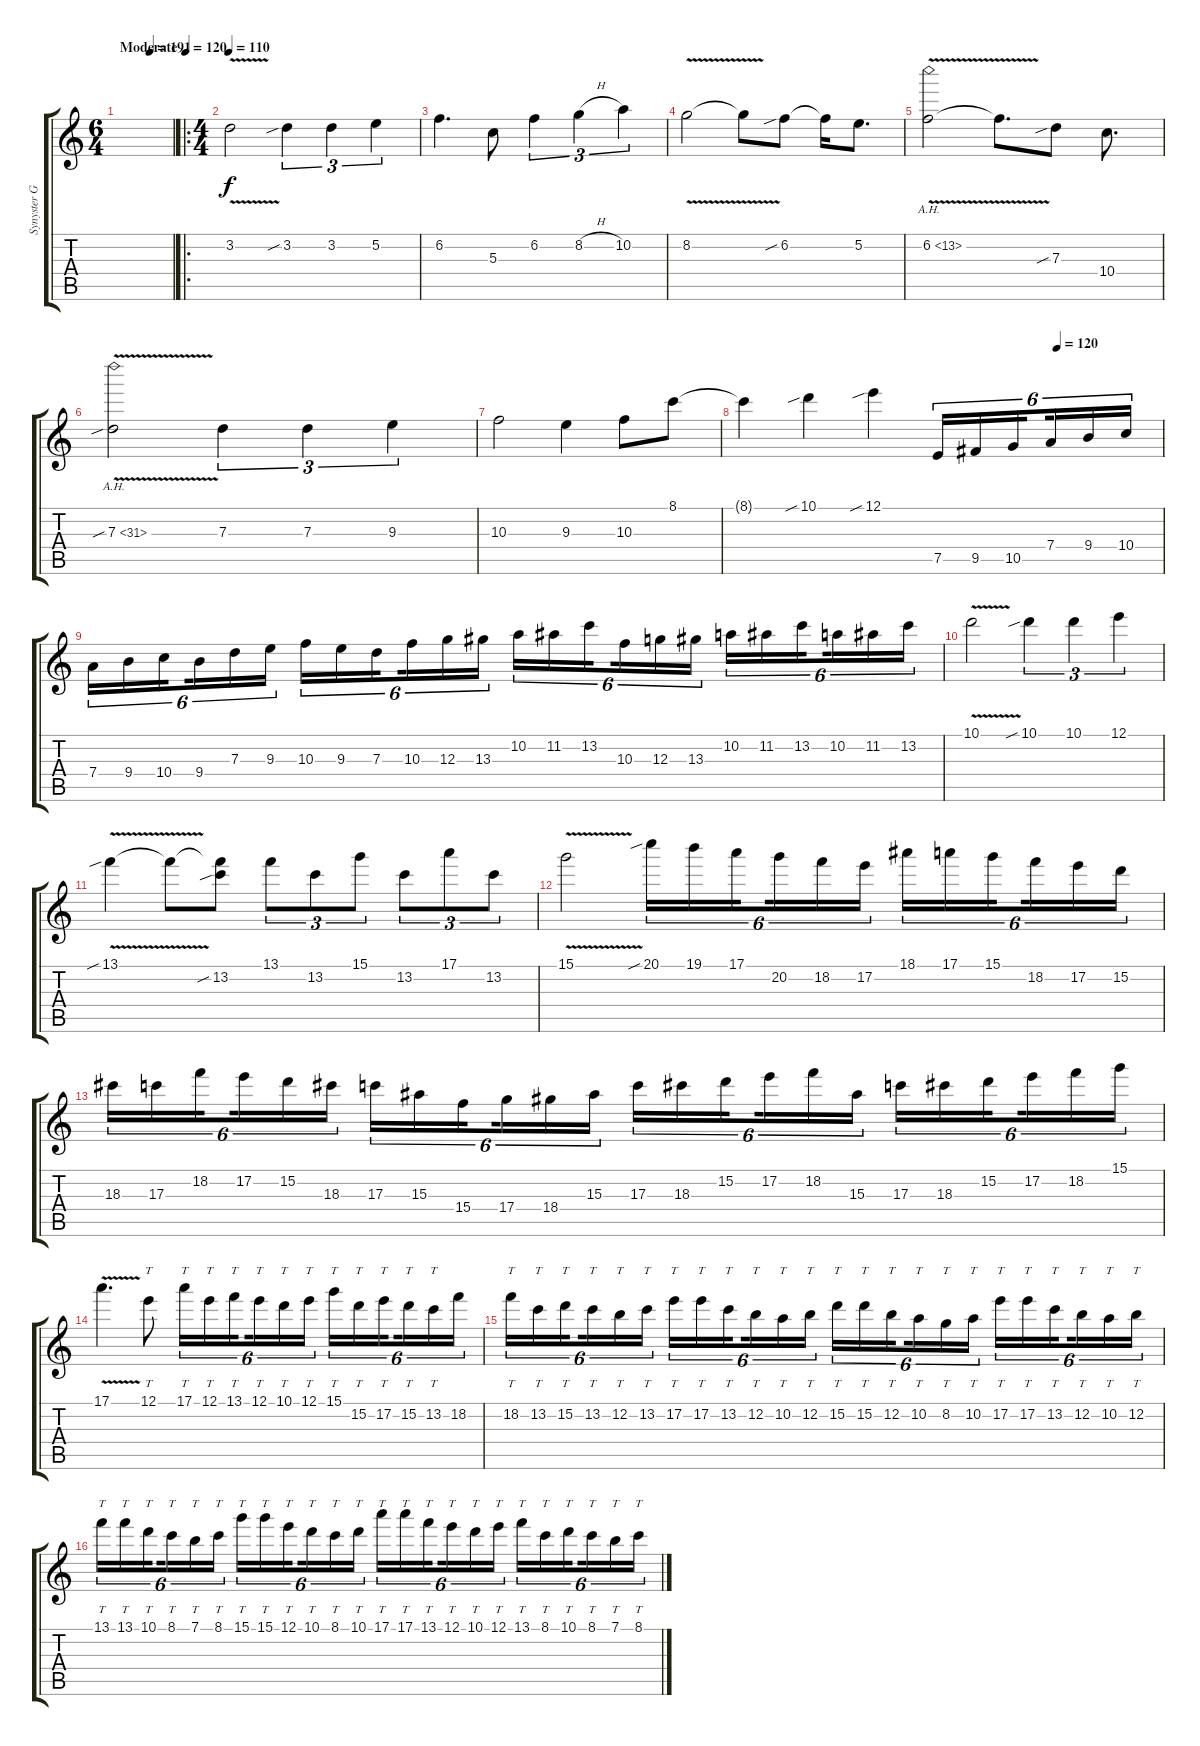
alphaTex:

\track ("Synyster Gates" "Synyster G") {instrument distortionguitar}
\staff {score tabs}
\tuning (E4 B3 G3 D3 A2 D2) {hide}
\ts (6 4)
\tempo (120 "Moderate")
\tempo 137
\tempo (191 0.5833333333333334)
\tempo (120 "Moderate")
\clef g2
\ks c
|
\ro
\ts (4 4)
\tempo 110
3.2{v}.2 3.2{sib}.4{tu (3 2)} 3.2.4{tu (3 2)} 5.2.4{tu (3 2)} |
6.2.4{d} 5.3.8 6.2.4{tu (3 2)} 8.2{h}.4{tu (3 2)} 10.2.4{tu (3 2)} |
8.2{v}.2 8.2{t}.8 6.2{sib}.8 6.2{t}.16 5.2.8{d} |
6.2{ah 7 v}.2 6.2{t}.8{d} 7.3{sib}.8 10.4.8{d} |
7.3{ah 24 v sib}.2 7.3.4{tu (3 2)} 7.3.4{tu (3 2)} 9.3.4{tu (3 2)} |
10.3.2 9.3.4 10.3.8 8.1.8 |
\tempo (120 0.75)
8.1{t}.4 10.1{sib}.4 12.1{sib}.4 7.5.16{tu (6 4)} 9.5.16{tu (6 4)} 10.5.16{tu (6 4) beam splitsecondary} 7.4.16{tu (6 4)} 9.4.16{tu (6 4)} 10.4.16{tu (6 4)} |
7.4.16{tu (6 4)} 9.4.16{tu (6 4)} 10.4.16{tu (6 4) beam splitsecondary} 9.4.16{tu (6 4)} 7.3.16{tu (6 4)} 9.3.16{tu (6 4)} 10.3.16{tu (6 4)} 9.3.16{tu (6 4)} 7.3.16{tu (6 4) beam splitsecondary} 10.3.16{tu (6 4)} 12.3.16{tu (6 4)} 13.3.16{tu (6 4)} 10.2.16{tu (6 4)} 11.2.16{tu (6 4)} 13.2.16{tu (6 4) beam splitsecondary} 10.3.16{tu (6 4)} 12.3.16{tu (6 4)} 13.3.16{tu (6 4)} 10.2.16{tu (6 4)} 11.2.16{tu (6 4)} 13.2.16{tu (6 4) beam splitsecondary} 10.2.16{tu (6 4)} 11.2.16{tu (6 4)} 13.2.16{tu (6 4)} |
10.1{v}.2 10.1{sib}.4{tu (3 2)} 10.1.4{tu (3 2)} 12.1.4{tu (3 2)} |
13.1{v sib}.4 13.1{t}.8 (13.1{t} 13.2{sib}).8 13.1.8{tu (3 2)} 13.2.8{tu (3 2)} 15.1.8{tu (3 2)} 13.2.8{tu (3 2)} 17.1.8{tu (3 2)} 13.2.8{tu (3 2)} |
15.1{v}.2 20.1{sib}.16{tu (6 4)} 19.1.16{tu (6 4)} 17.1.16{tu (6 4) beam splitsecondary} 20.2.16{tu (6 4)} 18.2.16{tu (6 4)} 17.2.16{tu (6 4)} 18.1.16{tu (6 4)} 17.1.16{tu (6 4)} 15.1.16{tu (6 4) beam splitsecondary} 18.2.16{tu (6 4)} 17.2.16{tu (6 4)} 15.2.16{tu (6 4)} |
18.3.16{tu (6 4)} 17.3.16{tu (6 4)} 18.2.16{tu (6 4) beam splitsecondary} 17.2.16{tu (6 4)} 15.2.16{tu (6 4)} 18.3.16{tu (6 4)} 17.3.16{tu (6 4)} 15.3.16{tu (6 4)} 15.4.16{tu (6 4) beam splitsecondary} 17.4.16{tu (6 4)} 18.4.16{tu (6 4)} 15.3.16{tu (6 4)} 17.3.16{tu (6 4)} 18.3.16{tu (6 4)} 15.2.16{tu (6 4) beam splitsecondary} 17.2.16{tu (6 4)} 18.2.16{tu (6 4)} 15.3.16{tu (6 4)} 17.3.16{tu (6 4)} 18.3.16{tu (6 4)} 15.2.16{tu (6 4) beam splitsecondary} 17.2.16{tu (6 4)} 18.2.16{tu (6 4)} 15.1.16{tu (6 4)} |
17.1{v}.4{d} 12.1.8{tt instrument overdrivenguitar} 17.1.16{tt tu (6 4)} 12.1.16{tt tu (6 4)} 13.1.16{tt tu (6 4) beam splitsecondary} 12.1.16{tt tu (6 4)} 10.1.16{tt tu (6 4)} 12.1.16{tt tu (6 4)} 15.1.16{tt tu (6 4)} 15.2.16{tt tu (6 4)} 17.2.16{tt tu (6 4) beam splitsecondary} 15.2.16{tt tu (6 4)} 13.2.16{tt tu (6 4)} 18.2.16{tu (6 4)} |
18.2.16{tt tu (6 4)} 13.2.16{tt tu (6 4)} 15.2.16{tt tu (6 4) beam splitsecondary} 13.2.16{tt tu (6 4)} 12.2.16{tt tu (6 4)} 13.2.16{tt tu (6 4)} 17.2.16{tt tu (6 4)} 17.2.16{tt tu (6 4)} 13.2.16{tt tu (6 4) beam splitsecondary} 12.2.16{tt tu (6 4)} 10.2.16{tt tu (6 4)} 12.2.16{tt tu (6 4)} 15.2.16{tt tu (6 4)} 15.2.16{tt tu (6 4)} 12.2.16{tt tu (6 4) beam splitsecondary} 10.2.16{tt tu (6 4)} 8.2.16{tt tu (6 4)} 10.2.16{tt tu (6 4)} 17.2.16{tt tu (6 4)} 17.2.16{tt tu (6 4)} 13.2.16{tt tu (6 4) beam splitsecondary} 12.2.16{tt tu (6 4)} 10.2.16{tt tu (6 4)} 12.2.16{tt tu (6 4)} |
13.1.16{tt tu (6 4)} 13.1.16{tt tu (6 4)} 10.1.16{tt tu (6 4) beam splitsecondary} 8.1.16{tt tu (6 4)} 7.1.16{tt tu (6 4)} 8.1.16{tt tu (6 4)} 15.1.16{tt tu (6 4)} 15.1.16{tt tu (6 4)} 12.1.16{tt tu (6 4) beam splitsecondary} 10.1.16{tt tu (6 4)} 8.1.16{tt tu (6 4)} 10.1.16{tt tu (6 4)} 17.1.16{tt tu (6 4)} 17.1.16{tt tu (6 4)} 13.1.16{tt tu (6 4) beam splitsecondary} 12.1.16{tt tu (6 4)} 10.1.16{tt tu (6 4)} 12.1.16{tt tu (6 4)} 13.1.16{tt tu (6 4)} 8.1.16{tt tu (6 4)} 10.1.16{tt tu (6 4) beam splitsecondary} 8.1.16{tt tu (6 4)} 7.1.16{tt tu (6 4)} 8.1.16{tt tu (6 4)}
